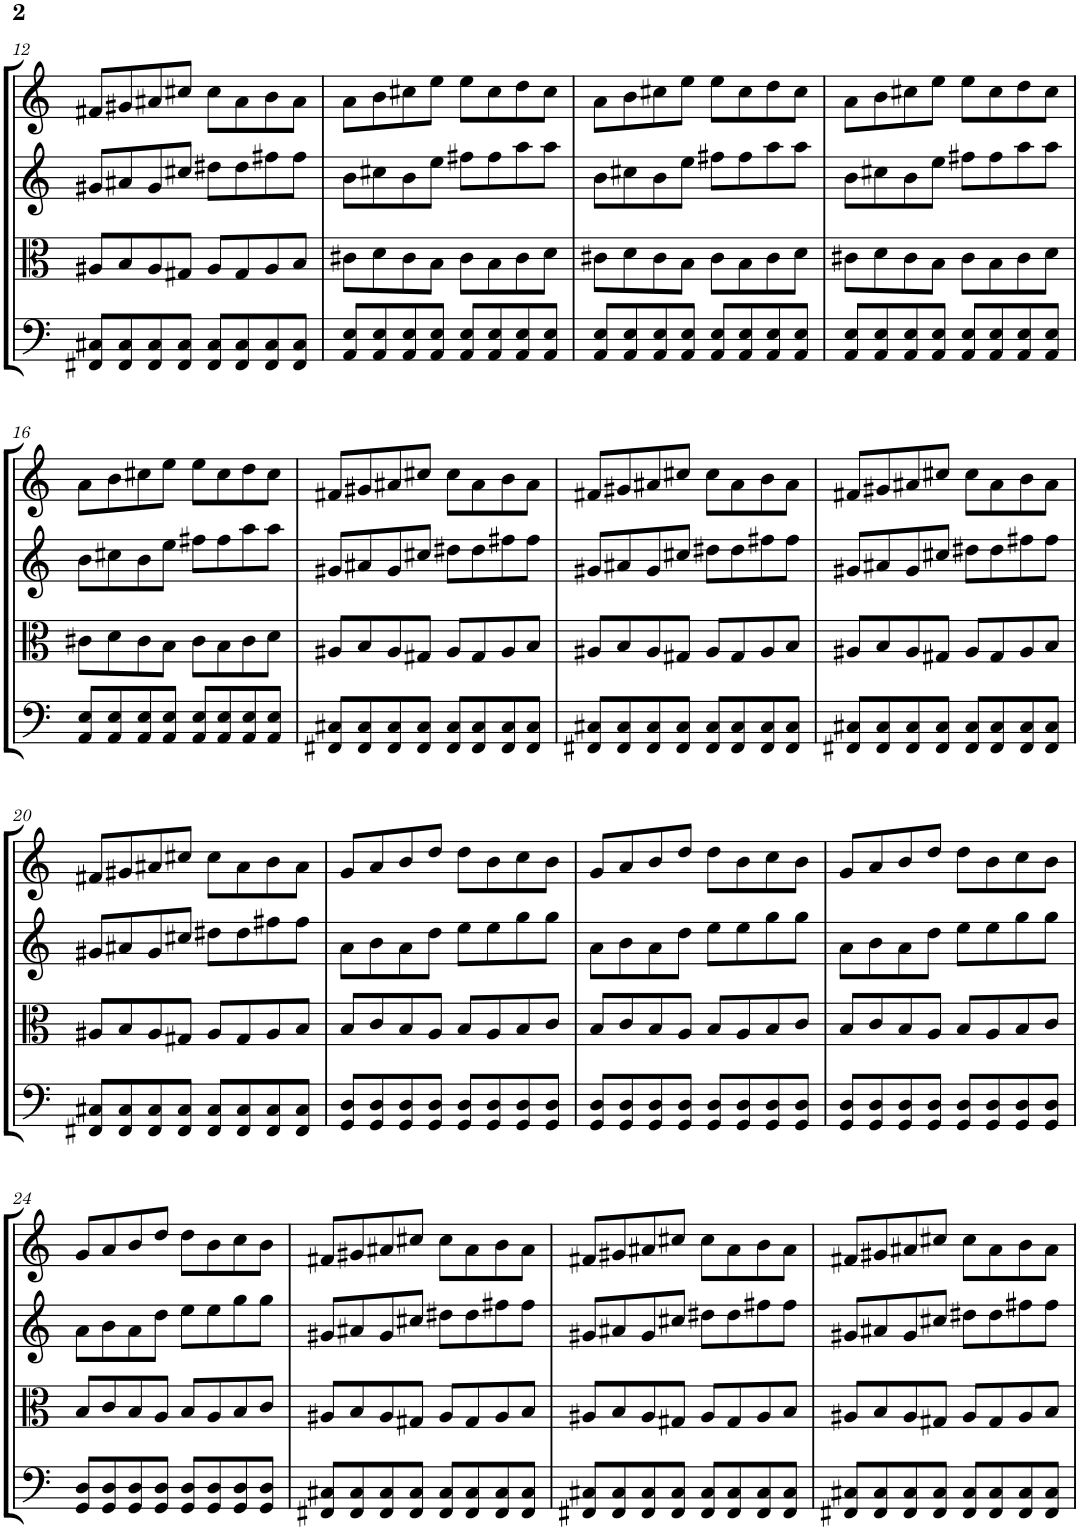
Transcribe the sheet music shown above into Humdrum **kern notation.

**kern	**kern	**kern	**kern
*part4	*part3	*part2	*part1
*staff4	*staff3	*staff2	*staff1
*I"Violoncello	*I"Viola	*I"Violin II	*I"Violin I
*I'Vc	*I'Vla	*I'Vln	*I'Vln
!!LO:PB:g=z
*clefF4	*clefC3	*clefG2	*clefG2
*k[]	*k[]	*k[]	*k[]
*M4/4	*M4/4	*M4/4	*M4/4
=12	=12	=12	=12
8FF#X/ 8C#X/L	8A#X/L	8g#X/L	8f#X/L
8FF#/ 8C#/	8B/	8a#X/	8g#X/
8FF#/ 8C#/	8A#/	8g#/	8a#X/
8FF#/ 8C#/J	8G#X/J	8cc#X/J	8cc#X/J
8FF#/ 8C#/L	8A#/L	8dd#X\L	8cc#\L
8FF#/ 8C#/	8G#/	8dd#\	8a#\
8FF#/ 8C#/	8A#/	8ff#X\	8b\
8FF#/ 8C#/J	8B/J	8ff#\J	8a#\J
=13	=13	=13	=13
8AA/ 8E/L	8c#X\L	8b\L	8a\L
8AA/ 8E/	8d\	8cc#X\	8b\
8AA/ 8E/	8c#\	8b\	8cc#X\
8AA/ 8E/J	8B\J	8ee\J	8ee\J
8AA/ 8E/L	8c#\L	8ff#X\L	8ee\L
8AA/ 8E/	8B\	8ff#\	8cc#\
8AA/ 8E/	8c#\	8aa\	8dd\
8AA/ 8E/J	8d\J	8aa\J	8cc#\J
=14	=14	=14	=14
8AA/ 8E/L	8c#X\L	8b\L	8a\L
8AA/ 8E/	8d\	8cc#X\	8b\
8AA/ 8E/	8c#\	8b\	8cc#X\
8AA/ 8E/J	8B\J	8ee\J	8ee\J
8AA/ 8E/L	8c#\L	8ff#X\L	8ee\L
8AA/ 8E/	8B\	8ff#\	8cc#\
8AA/ 8E/	8c#\	8aa\	8dd\
8AA/ 8E/J	8d\J	8aa\J	8cc#\J
=15	=15	=15	=15
8AA/ 8E/L	8c#X\L	8b\L	8a\L
8AA/ 8E/	8d\	8cc#X\	8b\
8AA/ 8E/	8c#\	8b\	8cc#X\
8AA/ 8E/J	8B\J	8ee\J	8ee\J
8AA/ 8E/L	8c#\L	8ff#X\L	8ee\L
8AA/ 8E/	8B\	8ff#\	8cc#\
8AA/ 8E/	8c#\	8aa\	8dd\
8AA/ 8E/J	8d\J	8aa\J	8cc#\J
!!LO:LB:g=z
=16	=16	=16	=16
8AA/ 8E/L	8c#X\L	8b\L	8a\L
8AA/ 8E/	8d\	8cc#X\	8b\
8AA/ 8E/	8c#\	8b\	8cc#X\
8AA/ 8E/J	8B\J	8ee\J	8ee\J
8AA/ 8E/L	8c#\L	8ff#X\L	8ee\L
8AA/ 8E/	8B\	8ff#\	8cc#\
8AA/ 8E/	8c#\	8aa\	8dd\
8AA/ 8E/J	8d\J	8aa\J	8cc#\J
=17	=17	=17	=17
8FF#X/ 8C#X/L	8A#X/L	8g#X/L	8f#X/L
8FF#/ 8C#/	8B/	8a#X/	8g#X/
8FF#/ 8C#/	8A#/	8g#/	8a#X/
8FF#/ 8C#/J	8G#X/J	8cc#X/J	8cc#X/J
8FF#/ 8C#/L	8A#/L	8dd#X\L	8cc#\L
8FF#/ 8C#/	8G#/	8dd#\	8a#\
8FF#/ 8C#/	8A#/	8ff#X\	8b\
8FF#/ 8C#/J	8B/J	8ff#\J	8a#\J
=18	=18	=18	=18
8FF#X/ 8C#X/L	8A#X/L	8g#X/L	8f#X/L
8FF#/ 8C#/	8B/	8a#X/	8g#X/
8FF#/ 8C#/	8A#/	8g#/	8a#X/
8FF#/ 8C#/J	8G#X/J	8cc#X/J	8cc#X/J
8FF#/ 8C#/L	8A#/L	8dd#X\L	8cc#\L
8FF#/ 8C#/	8G#/	8dd#\	8a#\
8FF#/ 8C#/	8A#/	8ff#X\	8b\
8FF#/ 8C#/J	8B/J	8ff#\J	8a#\J
=19	=19	=19	=19
8FF#X/ 8C#X/L	8A#X/L	8g#X/L	8f#X/L
8FF#/ 8C#/	8B/	8a#X/	8g#X/
8FF#/ 8C#/	8A#/	8g#/	8a#X/
8FF#/ 8C#/J	8G#X/J	8cc#X/J	8cc#X/J
8FF#/ 8C#/L	8A#/L	8dd#X\L	8cc#\L
8FF#/ 8C#/	8G#/	8dd#\	8a#\
8FF#/ 8C#/	8A#/	8ff#X\	8b\
8FF#/ 8C#/J	8B/J	8ff#\J	8a#\J
!!LO:LB:g=z
=20	=20	=20	=20
8FF#X/ 8C#X/L	8A#X/L	8g#X/L	8f#X/L
8FF#/ 8C#/	8B/	8a#X/	8g#X/
8FF#/ 8C#/	8A#/	8g#/	8a#X/
8FF#/ 8C#/J	8G#X/J	8cc#X/J	8cc#X/J
8FF#/ 8C#/L	8A#/L	8dd#X\L	8cc#\L
8FF#/ 8C#/	8G#/	8dd#\	8a#\
8FF#/ 8C#/	8A#/	8ff#X\	8b\
8FF#/ 8C#/J	8B/J	8ff#\J	8a#\J
=21	=21	=21	=21
8GG/ 8D/L	8B/L	8a\L	8g/L
8GG/ 8D/	8c/	8b\	8a/
8GG/ 8D/	8B/	8a\	8b/
8GG/ 8D/J	8A/J	8dd\J	8dd/J
8GG/ 8D/L	8B/L	8ee\L	8dd\L
8GG/ 8D/	8A/	8ee\	8b\
8GG/ 8D/	8B/	8gg\	8cc\
8GG/ 8D/J	8c/J	8gg\J	8b\J
=22	=22	=22	=22
8GG/ 8D/L	8B/L	8a\L	8g/L
8GG/ 8D/	8c/	8b\	8a/
8GG/ 8D/	8B/	8a\	8b/
8GG/ 8D/J	8A/J	8dd\J	8dd/J
8GG/ 8D/L	8B/L	8ee\L	8dd\L
8GG/ 8D/	8A/	8ee\	8b\
8GG/ 8D/	8B/	8gg\	8cc\
8GG/ 8D/J	8c/J	8gg\J	8b\J
=23	=23	=23	=23
8GG/ 8D/L	8B/L	8a\L	8g/L
8GG/ 8D/	8c/	8b\	8a/
8GG/ 8D/	8B/	8a\	8b/
8GG/ 8D/J	8A/J	8dd\J	8dd/J
8GG/ 8D/L	8B/L	8ee\L	8dd\L
8GG/ 8D/	8A/	8ee\	8b\
8GG/ 8D/	8B/	8gg\	8cc\
8GG/ 8D/J	8c/J	8gg\J	8b\J
!!LO:LB:g=z
=24	=24	=24	=24
8GG/ 8D/L	8B/L	8a\L	8g/L
8GG/ 8D/	8c/	8b\	8a/
8GG/ 8D/	8B/	8a\	8b/
8GG/ 8D/J	8A/J	8dd\J	8dd/J
8GG/ 8D/L	8B/L	8ee\L	8dd\L
8GG/ 8D/	8A/	8ee\	8b\
8GG/ 8D/	8B/	8gg\	8cc\
8GG/ 8D/J	8c/J	8gg\J	8b\J
=25	=25	=25	=25
8FF#X/ 8C#X/L	8A#X/L	8g#X/L	8f#X/L
8FF#/ 8C#/	8B/	8a#X/	8g#X/
8FF#/ 8C#/	8A#/	8g#/	8a#X/
8FF#/ 8C#/J	8G#X/J	8cc#X/J	8cc#X/J
8FF#/ 8C#/L	8A#/L	8dd#X\L	8cc#\L
8FF#/ 8C#/	8G#/	8dd#\	8a#\
8FF#/ 8C#/	8A#/	8ff#X\	8b\
8FF#/ 8C#/J	8B/J	8ff#\J	8a#\J
=26	=26	=26	=26
8FF#X/ 8C#X/L	8A#X/L	8g#X/L	8f#X/L
8FF#/ 8C#/	8B/	8a#X/	8g#X/
8FF#/ 8C#/	8A#/	8g#/	8a#X/
8FF#/ 8C#/J	8G#X/J	8cc#X/J	8cc#X/J
8FF#/ 8C#/L	8A#/L	8dd#X\L	8cc#\L
8FF#/ 8C#/	8G#/	8dd#\	8a#\
8FF#/ 8C#/	8A#/	8ff#X\	8b\
8FF#/ 8C#/J	8B/J	8ff#\J	8a#\J
=27	=27	=27	=27
8FF#X/ 8C#X/L	8A#X/L	8g#X/L	8f#X/L
8FF#/ 8C#/	8B/	8a#X/	8g#X/
8FF#/ 8C#/	8A#/	8g#/	8a#X/
8FF#/ 8C#/J	8G#X/J	8cc#X/J	8cc#X/J
8FF#/ 8C#/L	8A#/L	8dd#X\L	8cc#\L
8FF#/ 8C#/	8G#/	8dd#\	8a#\
8FF#/ 8C#/	8A#/	8ff#X\	8b\
8FF#/ 8C#/J	8B/J	8ff#\J	8a#\J
=	=	=	=
*-	*-	*-	*-
